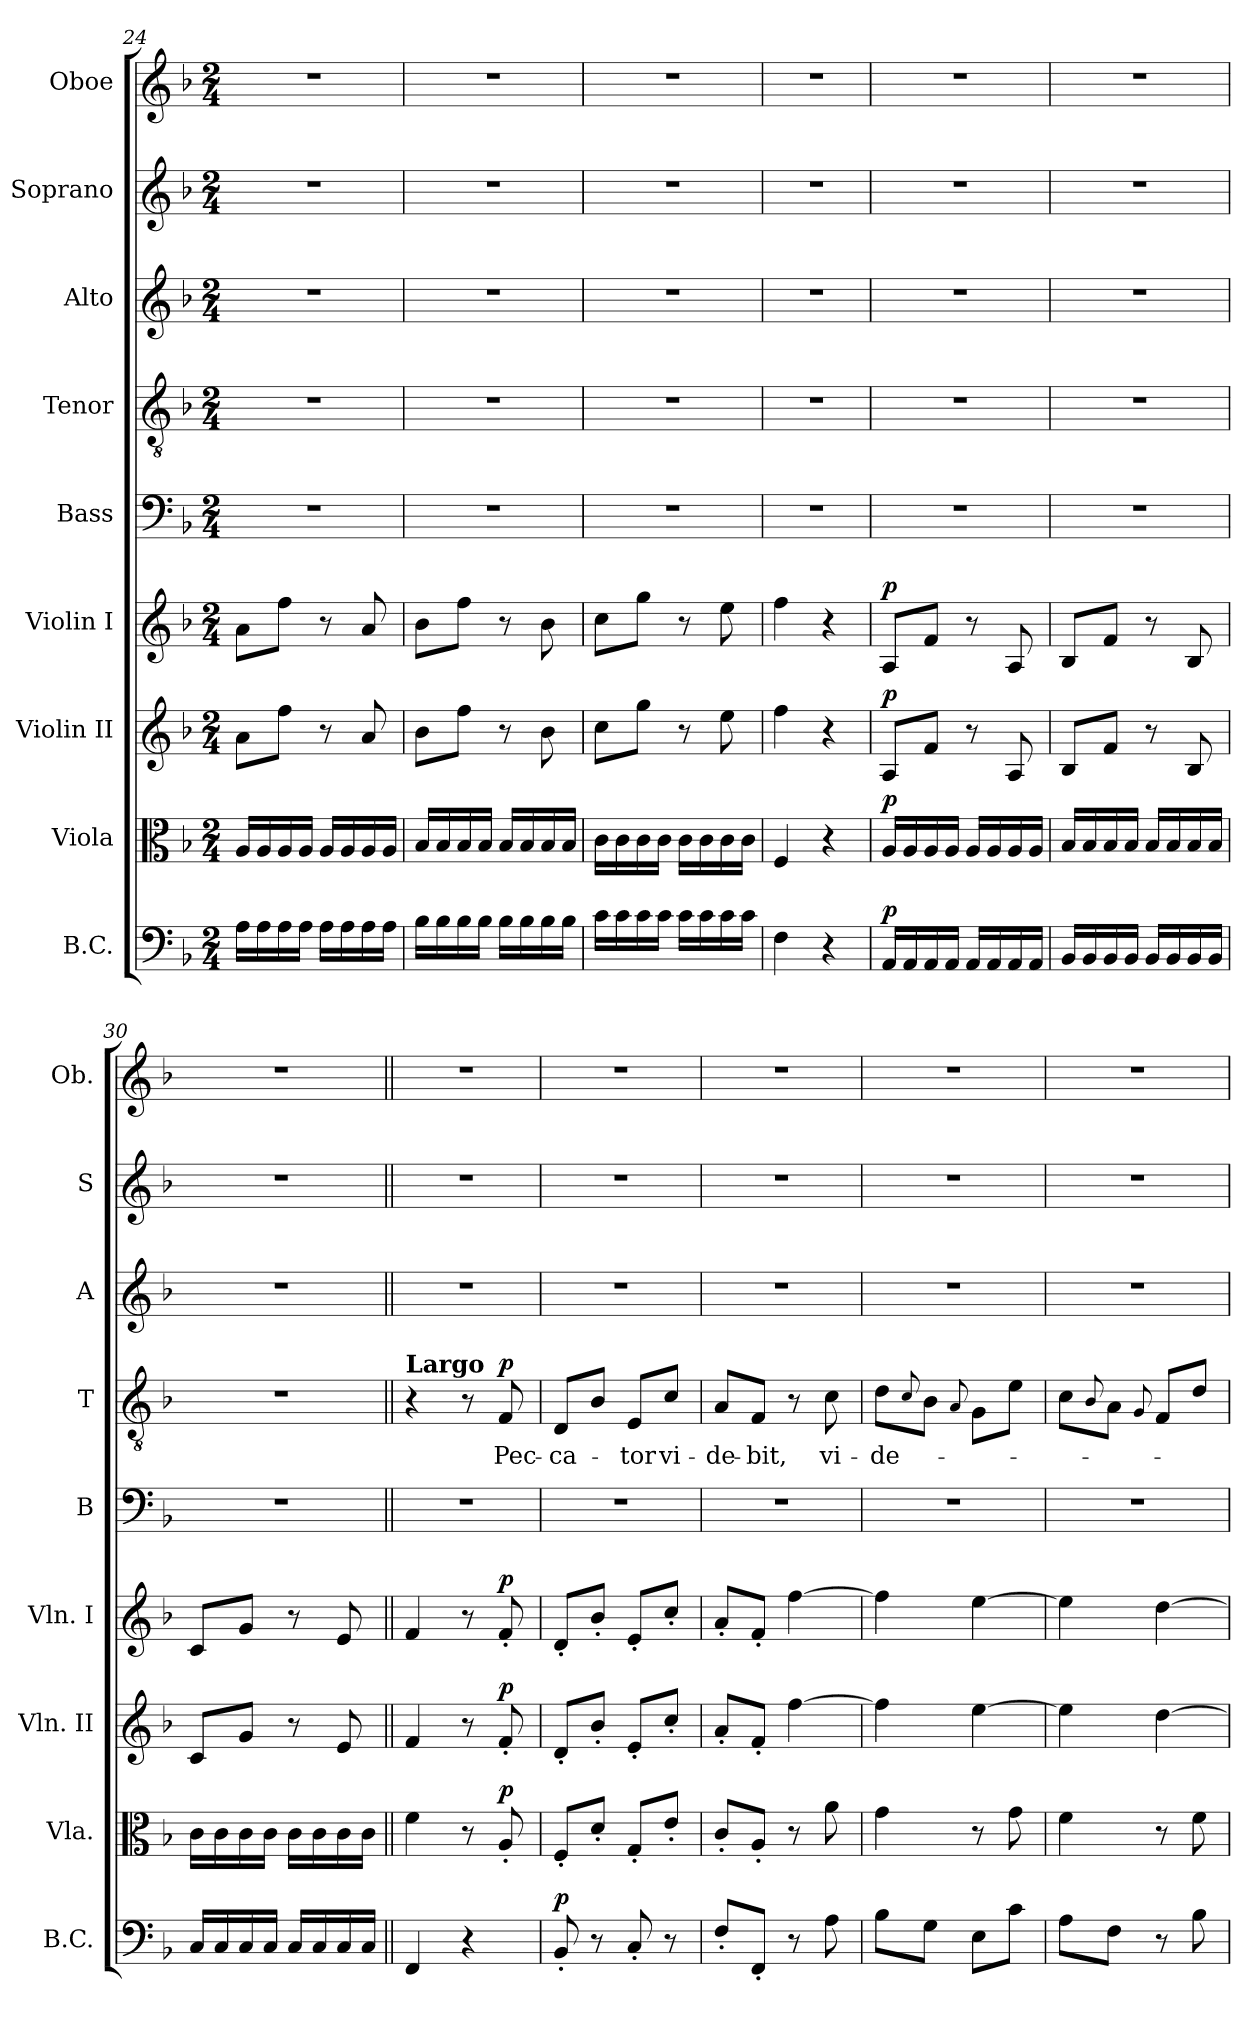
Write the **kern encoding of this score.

**kern	**dynam	**kern	**dynam	**kern	**dynam	**kern	**dynam	**kern	**kern	**text	**dynam	**kern	**kern	**kern
*part9	*part9	*part8	*part8	*part7	*part7	*part6	*part6	*part5	*part4	*part4	*part4	*part3	*part2	*part1
*staff9	*staff9	*staff8	*staff8	*staff7	*staff7	*staff6	*staff6	*staff5	*staff4	*staff4	*staff4	*staff3	*staff2	*staff1
*I"B.C.	*	*I"Viola	*	*I"Violin II	*	*I"Violin I	*	*I"Bass	*I"Tenor	*	*	*I"Alto	*I"Soprano	*I"Oboe
*I'B.C.	*	*I'Vla.	*	*I'Vln. II	*	*I'Vln. I	*	*I'B	*I'T	*	*	*I'A	*I'S	*I'Ob.
*clefF4	*	*clefC3	*	*clefG2	*	*clefG2	*	*clefF4	*clefGv2	*	*	*clefG2	*clefG2	*clefG2
*k[b-]	*	*k[b-]	*	*k[b-]	*	*k[b-]	*	*k[b-]	*k[b-]	*	*	*k[b-]	*k[b-]	*k[b-]
*F:	*	*F:	*	*F:	*	*F:	*	*F:	*F:	*	*	*F:	*F:	*F:
*M2/4	*	*M2/4	*	*M2/4	*	*M2/4	*	*M2/4	*M2/4	*	*	*M2/4	*M2/4	*M2/4
=24	=24	=24	=24	=24	=24	=24	=24	=24	=24	=24	=24	=24	=24	=24
16A\LL	.	16A/LL	.	8a\L	.	8a\L	.	2r	2r	.	.	2r	2r	2r
16A\	.	16A/	.	.	.	.	.	.	.	.	.	.	.	.
16A\	.	16A/	.	8ff\J	.	8ff\J	.	.	.	.	.	.	.	.
16A\JJ	.	16A/JJ	.	.	.	.	.	.	.	.	.	.	.	.
16A\LL	.	16A/LL	.	8r	.	8r	.	.	.	.	.	.	.	.
16A\	.	16A/	.	.	.	.	.	.	.	.	.	.	.	.
16A\	.	16A/	.	8a/	.	8a/	.	.	.	.	.	.	.	.
16A\JJ	.	16A/JJ	.	.	.	.	.	.	.	.	.	.	.	.
=25	=25	=25	=25	=25	=25	=25	=25	=25	=25	=25	=25	=25	=25	=25
16B-\LL	.	16B-/LL	.	8b-\L	.	8b-\L	.	2r	2r	.	.	2r	2r	2r
16B-\	.	16B-/	.	.	.	.	.	.	.	.	.	.	.	.
16B-\	.	16B-/	.	8ff\J	.	8ff\J	.	.	.	.	.	.	.	.
16B-\JJ	.	16B-/JJ	.	.	.	.	.	.	.	.	.	.	.	.
16B-\LL	.	16B-/LL	.	8r	.	8r	.	.	.	.	.	.	.	.
16B-\	.	16B-/	.	.	.	.	.	.	.	.	.	.	.	.
16B-\	.	16B-/	.	8b-\	.	8b-\	.	.	.	.	.	.	.	.
16B-\JJ	.	16B-/JJ	.	.	.	.	.	.	.	.	.	.	.	.
=26	=26	=26	=26	=26	=26	=26	=26	=26	=26	=26	=26	=26	=26	=26
16c\LL	.	16c\LL	.	8cc\L	.	8cc\L	.	2r	2r	.	.	2r	2r	2r
16c\	.	16c\	.	.	.	.	.	.	.	.	.	.	.	.
16c\	.	16c\	.	8gg\J	.	8gg\J	.	.	.	.	.	.	.	.
16c\JJ	.	16c\JJ	.	.	.	.	.	.	.	.	.	.	.	.
16c\LL	.	16c\LL	.	8r	.	8r	.	.	.	.	.	.	.	.
16c\	.	16c\	.	.	.	.	.	.	.	.	.	.	.	.
16c\	.	16c\	.	8ee\	.	8ee\	.	.	.	.	.	.	.	.
16c\JJ	.	16c\JJ	.	.	.	.	.	.	.	.	.	.	.	.
=27	=27	=27	=27	=27	=27	=27	=27	=27	=27	=27	=27	=27	=27	=27
4F\	.	4F/	.	4ff\	.	4ff\	.	2r	2r	.	.	2r	2r	2r
4r	.	4r	.	4r	.	4r	.	.	.	.	.	.	.	.
=28	=28	=28	=28	=28	=28	=28	=28	=28	=28	=28	=28	=28	=28	=28
!	!LO:DY:a	!	!LO:DY:a	!	!LO:DY:a	!	!LO:DY:a	!	!	!	!	!	!	!
16AA/LL	p	16A/LL	p	8A/L	p	8A/L	p	2r	2r	.	.	2r	2r	2r
16AA/	.	16A/	.	.	.	.	.	.	.	.	.	.	.	.
16AA/	.	16A/	.	8f/J	.	8f/J	.	.	.	.	.	.	.	.
16AA/JJ	.	16A/JJ	.	.	.	.	.	.	.	.	.	.	.	.
16AA/LL	.	16A/LL	.	8r	.	8r	.	.	.	.	.	.	.	.
16AA/	.	16A/	.	.	.	.	.	.	.	.	.	.	.	.
16AA/	.	16A/	.	8A/	.	8A/	.	.	.	.	.	.	.	.
16AA/JJ	.	16A/JJ	.	.	.	.	.	.	.	.	.	.	.	.
!!LO:LB:g=z
=29	=29	=29	=29	=29	=29	=29	=29	=29	=29	=29	=29	=29	=29	=29
16BB-/LL	.	16B-/LL	.	8B-/L	.	8B-/L	.	2r	2r	.	.	2r	2r	2r
16BB-/	.	16B-/	.	.	.	.	.	.	.	.	.	.	.	.
16BB-/	.	16B-/	.	8f/J	.	8f/J	.	.	.	.	.	.	.	.
16BB-/JJ	.	16B-/JJ	.	.	.	.	.	.	.	.	.	.	.	.
16BB-/LL	.	16B-/LL	.	8r	.	8r	.	.	.	.	.	.	.	.
16BB-/	.	16B-/	.	.	.	.	.	.	.	.	.	.	.	.
16BB-/	.	16B-/	.	8B-/	.	8B-/	.	.	.	.	.	.	.	.
16BB-/JJ	.	16B-/JJ	.	.	.	.	.	.	.	.	.	.	.	.
=30	=30	=30	=30	=30	=30	=30	=30	=30	=30	=30	=30	=30	=30	=30
16C/LL	.	16c\LL	.	8c/L	.	8c/L	.	2r	2r	.	.	2r	2r	2r
16C/	.	16c\	.	.	.	.	.	.	.	.	.	.	.	.
16C/	.	16c\	.	8g/J	.	8g/J	.	.	.	.	.	.	.	.
16C/JJ	.	16c\JJ	.	.	.	.	.	.	.	.	.	.	.	.
16C/LL	.	16c\LL	.	8r	.	8r	.	.	.	.	.	.	.	.
16C/	.	16c\	.	.	.	.	.	.	.	.	.	.	.	.
16C/	.	16c\	.	8e/	.	8e/	.	.	.	.	.	.	.	.
16C/JJ	.	16c\JJ	.	.	.	.	.	.	.	.	.	.	.	.
=31||	=31||	=31||	=31||	=31||	=31||	=31||	=31||	=31||	=31||	=31||	=31||	=31||	=31||	=31||
!	!	!	!	!	!	!	!	!	!LO:TX:a:B:t=Largo	!	!	!	!	!
4FF/	.	4f\	.	4f/	.	4f/	.	2r	4r	.	.	2r	2r	2r
4r	.	8r	.	8r	.	8r	.	.	8r	.	.	.	.	.
!	!	!	!LO:DY:a	!	!LO:DY:a	!	!LO:DY:a	!	!	!LO:LY:b	!LO:DY:a	!	!	!
.	.	8A'</	p	8f'</	p	8f'</	p	.	8F/	Pec-	p	.	.	.
=32	=32	=32	=32	=32	=32	=32	=32	=32	=32	=32	=32	=32	=32	=32
!	!LO:DY:a	!	!	!	!	!	!	!	!	!LO:LY:b	!	!	!	!
8BB-'</	p	8F'</L	.	8d'</L	.	8d'</L	.	2r	8D/L	-ca-	.	2r	2r	2r
8r	.	8d'</J	.	8b-'</J	.	8b-'</J	.	.	8B-/J	.	.	.	.	.
!	!	!	!	!	!	!	!	!	!	!LO:LY:b	!	!	!	!
8C'</	.	8G'</L	.	8e'</L	.	8e'</L	.	.	8E/L	-tor	.	.	.	.
!	!	!	!	!	!	!	!	!	!	!LO:LY:b	!	!	!	!
8r	.	8e'</J	.	8cc'</J	.	8cc'</J	.	.	8c/J	vi-	.	.	.	.
=33	=33	=33	=33	=33	=33	=33	=33	=33	=33	=33	=33	=33	=33	=33
!	!	!	!	!	!	!	!	!	!	!LO:LY:b	!	!	!	!
8F'</L	.	8c'</L	.	8a'</L	.	8a'</L	.	2r	8A/L	-de-	.	2r	2r	2r
!	!	!	!	!	!	!	!	!	!	!LO:LY:b	!	!	!	!
8FF'</J	.	8A'</J	.	8f'</J	.	8f'</J	.	.	8F/J	-bit,	.	.	.	.
8r	.	8r	.	[4ff\	.	[4ff\	.	.	8r	.	.	.	.	.
!	!	!	!	!	!	!	!	!	!	!LO:LY:b	!	!	!	!
8A\	.	8a\	.	.	.	.	.	.	8c\	vi-	.	.	.	.
=34	=34	=34	=34	=34	=34	=34	=34	=34	=34	=34	=34	=34	=34	=34
!	!	!	!	!	!	!	!	!	!	!LO:LY:b	!	!	!	!
8B-\L	.	4g\	.	4ff\]	.	4ff\]	.	2r	8d\L	-de-	.	2r	2r	2r
.	.	.	.	.	.	.	.	.	8qqc/	.	.	.	.	.
8G\J	.	.	.	.	.	.	.	.	8B-\J	.	.	.	.	.
.	.	.	.	.	.	.	.	.	8qqA/	.	.	.	.	.
8E\L	.	8r	.	[4ee\	.	[4ee\	.	.	8G\L	.	.	.	.	.
8c\J	.	8g\	.	.	.	.	.	.	8e\J	.	.	.	.	.
=35	=35	=35	=35	=35	=35	=35	=35	=35	=35	=35	=35	=35	=35	=35
8A\L	.	4f\	.	4ee\]	.	4ee\]	.	2r	8c\L	.	.	2r	2r	2r
.	.	.	.	.	.	.	.	.	8qqB-/	.	.	.	.	.
8F\J	.	.	.	.	.	.	.	.	8A\J	.	.	.	.	.
.	.	.	.	.	.	.	.	.	8qqG/	.	.	.	.	.
8r	.	8r	.	[4dd\	.	[4dd\	.	.	8F/L	.	.	.	.	.
8B-\	.	8f\	.	.	.	.	.	.	8d/J	.	.	.	.	.
=	=	=	=	=	=	=	=	=	=	=	=	=	=	=
*-	*-	*-	*-	*-	*-	*-	*-	*-	*-	*-	*-	*-	*-	*-
